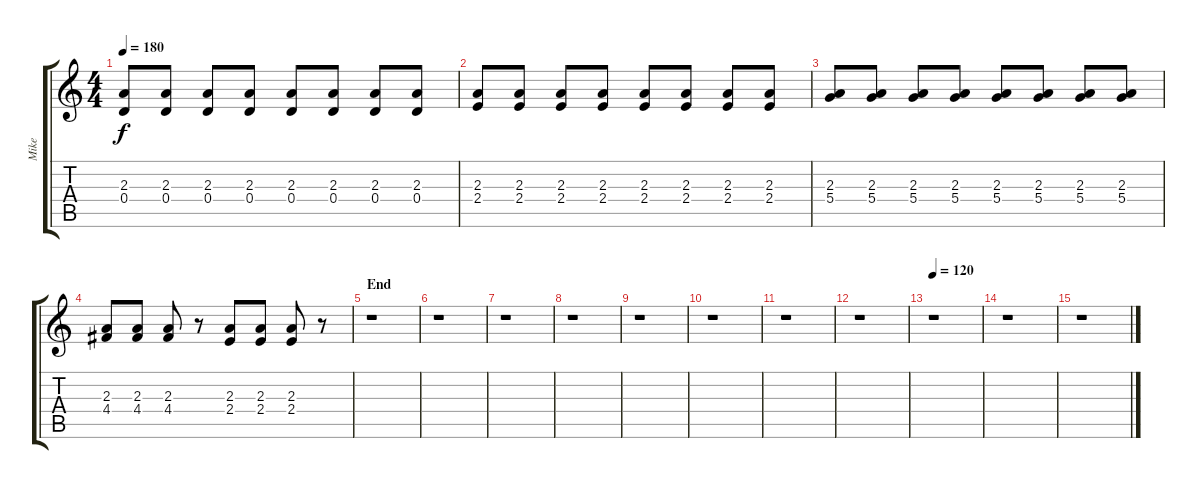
\track ("Mike" "Mike") {instrument acousticguitarsteel}
\staff {score tabs}
\tuning (E4 B3 G3 D3 A2 E2) {hide}
\ts (4 4)
\tempo 180
\clef g2
\ks c
(2.3 0.4).8{dy f} (2.3 0.4).8 (2.3 0.4).8 (2.3 0.4).8 (2.3 0.4).8 (2.3 0.4).8 (2.3 0.4).8 (2.3 0.4).8 |
(2.3 2.4).8 (2.3 2.4).8 (2.3 2.4).8 (2.3 2.4).8 (2.3 2.4).8 (2.3 2.4).8 (2.3 2.4).8 (2.3 2.4).8 |
(2.3 5.4).8 (2.3 5.4).8 (2.3 5.4).8 (2.3 5.4).8 (2.3 5.4).8 (2.3 5.4).8 (2.3 5.4).8 (2.3 5.4).8 |
(2.3 4.4).8 (2.3 4.4).8 (2.3 4.4).8 r.8 (2.3 2.4).8 (2.3 2.4).8 (2.3 2.4).8 r.8 |
\section ("" "End")
r.1 |
r.1 |
r.1 |
r.1 |
r.1 |
r.1 |
r.1 |
r.1 |
\tempo 120
r.1 |
r.1 |
r.1
